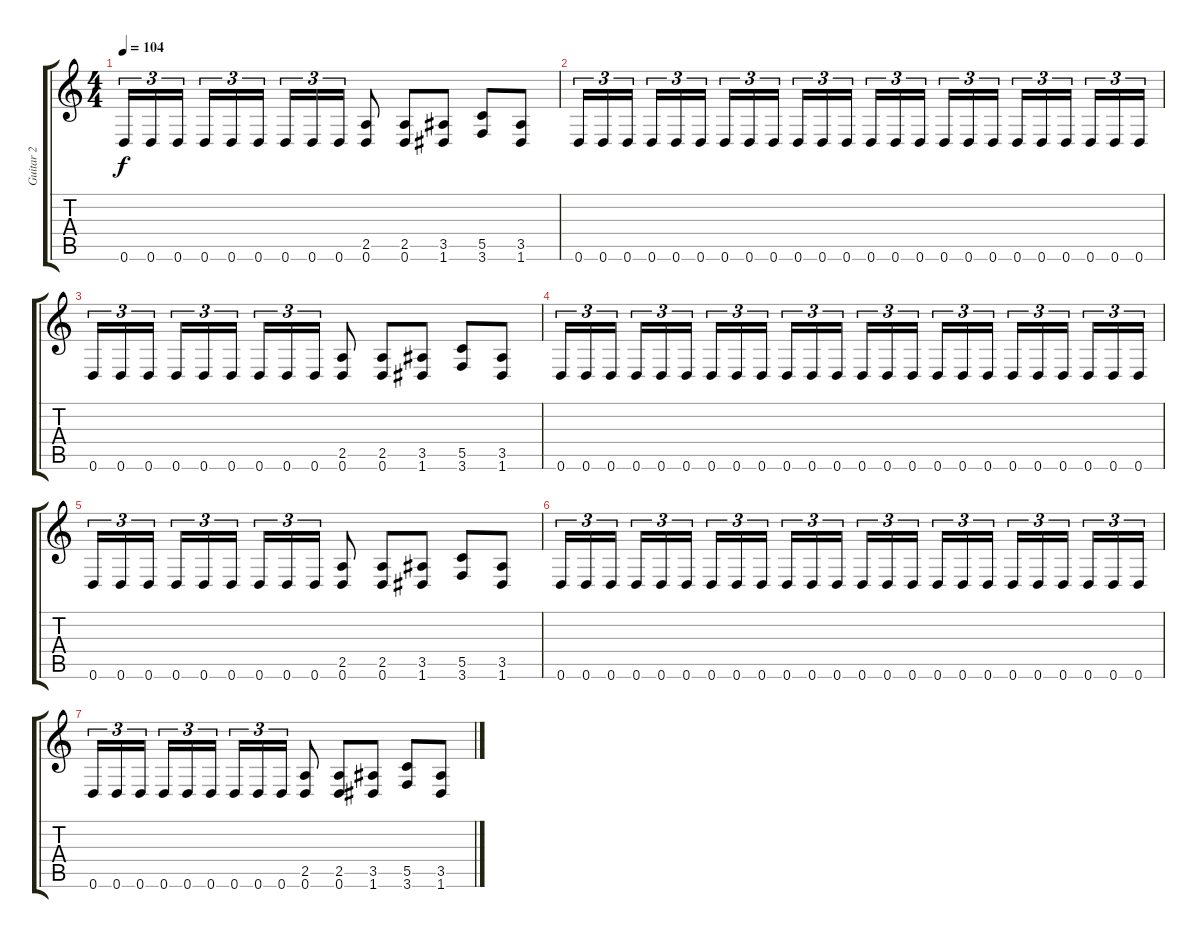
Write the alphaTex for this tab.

\track ("Guitar 2" "Guitar 2") {instrument distortionguitar}
\staff {score tabs}
\tuning (D4 A3 F3 C3 G2 D2) {hide}
\ts (4 4)
\tempo 104
\clef g2
\ks c
0.6.16{tu (3 2) dy f} 0.6.16{tu (3 2)} 0.6.16{tu (3 2)} 0.6.16{tu (3 2)} 0.6.16{tu (3 2)} 0.6.16{tu (3 2)} 0.6.16{tu (3 2)} 0.6.16{tu (3 2)} 0.6.16{tu (3 2)} (2.5 0.6).8 (2.5 0.6).8 (3.5 1.6).8 (5.5 3.6).8 (3.5 1.6).8 |
0.6.16{tu (3 2)} 0.6.16{tu (3 2)} 0.6.16{tu (3 2)} 0.6.16{tu (3 2)} 0.6.16{tu (3 2)} 0.6.16{tu (3 2)} 0.6.16{tu (3 2)} 0.6.16{tu (3 2)} 0.6.16{tu (3 2)} 0.6.16{tu (3 2)} 0.6.16{tu (3 2)} 0.6.16{tu (3 2)} 0.6.16{tu (3 2)} 0.6.16{tu (3 2)} 0.6.16{tu (3 2)} 0.6.16{tu (3 2)} 0.6.16{tu (3 2)} 0.6.16{tu (3 2)} 0.6.16{tu (3 2)} 0.6.16{tu (3 2)} 0.6.16{tu (3 2)} 0.6.16{tu (3 2)} 0.6.16{tu (3 2)} 0.6.16{tu (3 2)} |
0.6.16{tu (3 2)} 0.6.16{tu (3 2)} 0.6.16{tu (3 2)} 0.6.16{tu (3 2)} 0.6.16{tu (3 2)} 0.6.16{tu (3 2)} 0.6.16{tu (3 2)} 0.6.16{tu (3 2)} 0.6.16{tu (3 2)} (2.5 0.6).8 (2.5 0.6).8 (3.5 1.6).8 (5.5 3.6).8 (3.5 1.6).8 |
0.6.16{tu (3 2) volume 0} 0.6.16{tu (3 2)} 0.6.16{tu (3 2)} 0.6.16{tu (3 2)} 0.6.16{tu (3 2)} 0.6.16{tu (3 2)} 0.6.16{tu (3 2)} 0.6.16{tu (3 2)} 0.6.16{tu (3 2)} 0.6.16{tu (3 2)} 0.6.16{tu (3 2)} 0.6.16{tu (3 2)} 0.6.16{tu (3 2)} 0.6.16{tu (3 2)} 0.6.16{tu (3 2)} 0.6.16{tu (3 2)} 0.6.16{tu (3 2)} 0.6.16{tu (3 2)} 0.6.16{tu (3 2)} 0.6.16{tu (3 2)} 0.6.16{tu (3 2)} 0.6.16{tu (3 2)} 0.6.16{tu (3 2)} 0.6.16{tu (3 2)} |
0.6.16{tu (3 2)} 0.6.16{tu (3 2)} 0.6.16{tu (3 2)} 0.6.16{tu (3 2)} 0.6.16{tu (3 2)} 0.6.16{tu (3 2)} 0.6.16{tu (3 2)} 0.6.16{tu (3 2)} 0.6.16{tu (3 2)} (2.5 0.6).8 (2.5 0.6).8 (3.5 1.6).8 (5.5 3.6).8 (3.5 1.6).8 |
0.6.16{tu (3 2)} 0.6.16{tu (3 2)} 0.6.16{tu (3 2)} 0.6.16{tu (3 2)} 0.6.16{tu (3 2)} 0.6.16{tu (3 2)} 0.6.16{tu (3 2)} 0.6.16{tu (3 2)} 0.6.16{tu (3 2)} 0.6.16{tu (3 2)} 0.6.16{tu (3 2)} 0.6.16{tu (3 2)} 0.6.16{tu (3 2)} 0.6.16{tu (3 2)} 0.6.16{tu (3 2)} 0.6.16{tu (3 2)} 0.6.16{tu (3 2)} 0.6.16{tu (3 2)} 0.6.16{tu (3 2)} 0.6.16{tu (3 2)} 0.6.16{tu (3 2)} 0.6.16{tu (3 2)} 0.6.16{tu (3 2)} 0.6.16{tu (3 2)} |
0.6.16{tu (3 2)} 0.6.16{tu (3 2)} 0.6.16{tu (3 2)} 0.6.16{tu (3 2)} 0.6.16{tu (3 2)} 0.6.16{tu (3 2)} 0.6.16{tu (3 2)} 0.6.16{tu (3 2)} 0.6.16{tu (3 2)} (2.5 0.6).8 (2.5 0.6).8 (3.5 1.6).8 (5.5 3.6).8 (3.5 1.6).8
